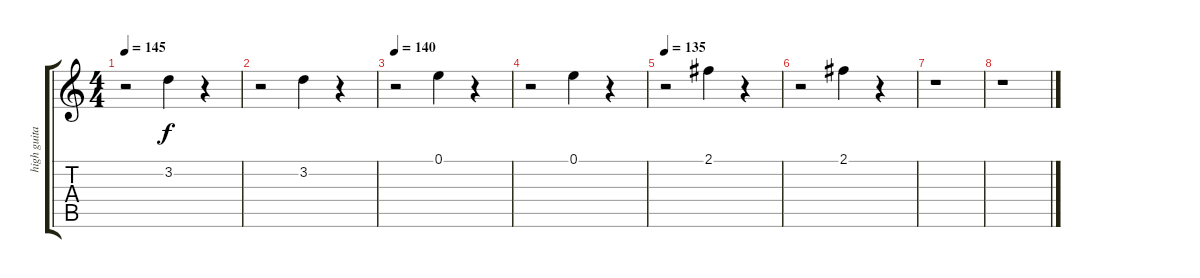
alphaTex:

\track ("high guitar" "high guita") {instrument acousticguitarnylon}
\staff {score tabs}
\tuning (E4 B3 G3 D3 A2 E2) {hide}
\ts (4 4)
\tempo 145
\clef g2
\ks c
r.2{dy f} 3.2.4 r.4 |
r.2 3.2.4 r.4 |
\tempo 140
r.2 0.1.4 r.4 |
r.2 0.1.4 r.4 |
\tempo 135
r.2 2.1.4 r.4 |
r.2 2.1.4 r.4 |
r.1 |
r.1
